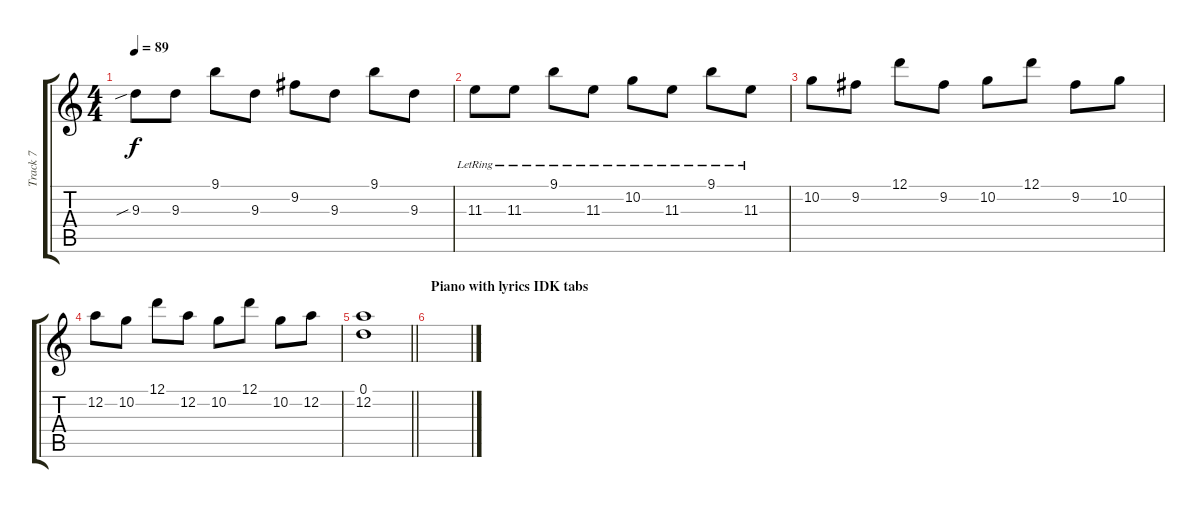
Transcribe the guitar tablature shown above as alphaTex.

\track ("Track 7" "Track 7") {instrument distortionguitar}
\staff {score tabs}
\tuning (D4 A3 F3 C3 G2 D2) {hide}
\ts (4 4)
\tempo 89
\clef g2
\ks c
9.3{sib}.8{dy f} 9.3.8 9.1.8 9.3.8 9.2.8 9.3.8 9.1.8 9.3.8 |
11.3{lr}.8 11.3{lr}.8 9.1{lr}.8 11.3{lr}.8 10.2{lr}.8 11.3{lr}.8 9.1{lr}.8 11.3{lr}.8 |
10.2.8 9.2.8 12.1.8 9.2.8 10.2.8 12.1.8 9.2.8 10.2.8 |
12.2.8 10.2.8 12.1.8 12.2.8 10.2.8 12.1.8 10.2.8 12.2.8 |
\barLineRight lightlight
(0.1 12.2).1 |
\section ("" "Piano with lyrics IDK tabs")
